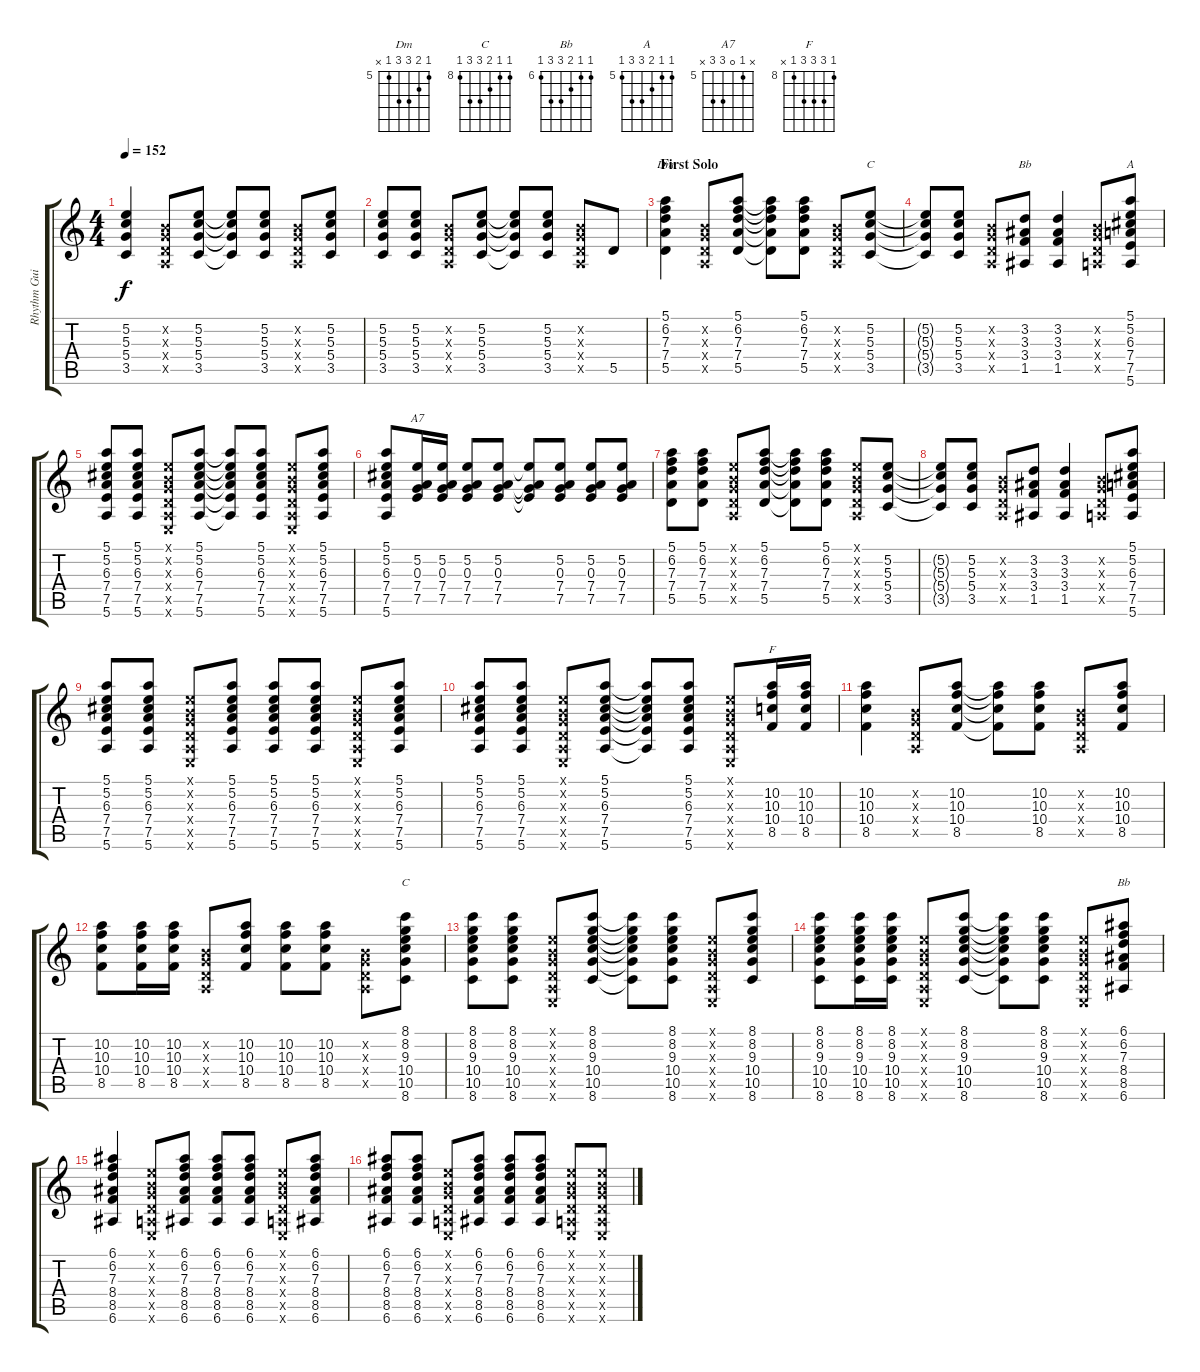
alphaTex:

\track ("Rhythm Guitar" "Rhythm Gui") {instrument electricguitarjazz}
\staff {score tabs}
\tuning (E4 B3 G3 D3 A2 E2) {hide}
\chord ("Dm" 5 6 7 7 5 x) {firstfret 5}
\chord ("C" 3 5 5 5 3 x)
\chord ("Bb" 1 3 3 3 1 x)
\chord ("A" 5 5 6 7 7 5) {firstfret 5}
\chord ("A7" x 5 0 7 7 x) {firstfret 5}
\chord ("F" 8 10 10 10 8 x) {firstfret 8}
\chord ("C" 8 8 9 10 10 8) {firstfret 8}
\chord ("Bb" 6 6 7 8 8 6) {firstfret 6}
\ts (4 4)
\tempo 152
\clef g2
\ks c
(5.2 5.3 5.4 3.5).4{dy f} (0.2{x} 0.3{x} 0.4{x} 0.5{x}).8 (5.2 5.3 5.4 3.5).8 (5.2{t} 5.3{t} 5.4{t} 3.5{t}).8 (5.2 5.3 5.4 3.5).8 (0.2{x} 0.3{x} 0.4{x} 0.5{x}).8 (5.2 5.3 5.4 3.5).8 |
(5.2 5.3 5.4 3.5).8 (5.2 5.3 5.4 3.5).8 (0.2{x} 0.3{x} 0.4{x} 0.5{x}).8 (5.2 5.3 5.4 3.5).8 (5.2{t} 5.3{t} 5.4{t} 3.5{t}).8 (5.2 5.3 5.4 3.5).8 (0.2{x} 0.3{x} 0.4{x} 0.5{x}).8 5.5.8 |
\section ("" "First Solo")
(5.1 6.2 7.3 7.4 5.5).4{ch "Dm"} (0.2{x} 0.3{x} 0.4{x} 0.5{x}).8 (5.1 6.2 7.3 7.4 5.5).8 (5.1{t} 6.2{t} 7.3{t} 7.4{t} 5.5{t}).8 (5.1 6.2 7.3 7.4 5.5).8 (0.2{x} 0.3{x} 0.4{x} 0.5{x}).8 (5.2 5.3 5.4 3.5).8{ch "C"} |
(5.2{t} 5.3{t} 5.4{t} 3.5{t}).8 (5.2 5.3 5.4 3.5).8 (0.2{x} 0.3{x} 0.4{x} 0.5{x}).8 (3.2 3.3 3.4 1.5).8{ch "Bb"} (3.2 3.3 3.4 1.5).4 (0.2{x} 0.3{x} 0.4{x} 0.5{x}).8 (5.1 5.2 6.3 7.4 7.5 5.6).8{ch "A"} |
(5.1 5.2 6.3 7.4 7.5 5.6).8 (5.1 5.2 6.3 7.4 7.5 5.6).8 (0.1{x} 0.2{x} 0.3{x} 0.4{x} 0.5{x} 0.6{x}).8 (5.1 5.2 6.3 7.4 7.5 5.6).8 (5.1{t} 5.2{t} 6.3{t} 7.4{t} 7.5{t} 5.6{t}).8 (5.1 5.2 6.3 7.4 7.5 5.6).8 (0.1{x} 0.2{x} 0.3{x} 0.4{x} 0.5{x} 0.6{x}).8 (5.1 5.2 6.3 7.4 7.5 5.6).8 |
(5.1 5.2 6.3 7.4 7.5 5.6).8 (5.2 0.3 7.4 7.5).16{ch "A7"} (5.2 0.3 7.4 7.5).16 (5.2 0.3 7.4 7.5).8 (5.2 0.3 7.4 7.5).8 (5.2{t} 0.3{t} 7.4{t} 7.5{t}).8 (5.2 0.3 7.4 7.5).8 (5.2 0.3 7.4 7.5).8 (5.2 0.3 7.4 7.5).8 |
(5.1 6.2 7.3 7.4 5.5).8 (5.1 6.2 7.3 7.4 5.5).8 (0.1{x} 0.2{x} 0.3{x} 0.4{x} 0.5{x}).8 (5.1 6.2 7.3 7.4 5.5).8 (5.1{t} 6.2{t} 7.3{t} 7.4{t} 5.5{t}).8 (5.1 6.2 7.3 7.4 5.5).8 (0.1{x} 0.2{x} 0.3{x} 0.4{x} 0.5{x}).8 (5.2 5.3 5.4 3.5).8 |
(5.2{t} 5.3{t} 5.4{t} 3.5{t}).8 (5.2 5.3 5.4 3.5).8 (0.2{x} 0.3{x} 0.4{x} 0.5{x}).8 (3.2 3.3 3.4 1.5).8 (3.2 3.3 3.4 1.5).4 (0.2{x} 0.3{x} 0.4{x} 0.5{x}).8 (5.1 5.2 6.3 7.4 7.5 5.6).8 |
(5.1 5.2 6.3 7.4 7.5 5.6).8 (5.1 5.2 6.3 7.4 7.5 5.6).8 (0.1{x} 0.2{x} 0.3{x} 0.4{x} 0.5{x} 0.6{x}).8 (5.1 5.2 6.3 7.4 7.5 5.6).8 (5.1 5.2 6.3 7.4 7.5 5.6).8 (5.1 5.2 6.3 7.4 7.5 5.6).8 (0.1{x} 0.2{x} 0.3{x} 0.4{x} 0.5{x} 0.6{x}).8 (5.1 5.2 6.3 7.4 7.5 5.6).8 |
(5.1 5.2 6.3 7.4 7.5 5.6).8 (5.1 5.2 6.3 7.4 7.5 5.6).8 (0.1{x} 0.2{x} 0.3{x} 0.4{x} 0.5{x} 0.6{x}).8 (5.1 5.2 6.3 7.4 7.5 5.6).8 (5.1{t} 5.2{t} 6.3{t} 7.4{t} 7.5{t} 5.6{t}).8 (5.1 5.2 6.3 7.4 7.5 5.6).8 (0.1{x} 0.2{x} 0.3{x} 0.4{x} 0.5{x} 0.6{x}).8 (10.2 10.3 10.4 8.5).16{ch "F"} (10.2 10.3 10.4 8.5).16 |
(10.2 10.3 10.4 8.5).4 (0.2{x} 0.3{x} 0.4{x} 0.5{x}).8 (10.2 10.3 10.4 8.5).8 (10.2{t} 10.3{t} 10.4{t} 8.5{t}).8 (10.2 10.3 10.4 8.5).8 (0.2{x} 0.3{x} 0.4{x} 0.5{x}).8 (10.2 10.3 10.4 8.5).8 |
(10.2 10.3 10.4 8.5).8 (10.2 10.3 10.4 8.5).16 (10.2 10.3 10.4 8.5).16 (0.2{x} 0.3{x} 0.4{x} 0.5{x}).8 (10.2 10.3 10.4 8.5).8 (10.2 10.3 10.4 8.5).8 (10.2 10.3 10.4 8.5).8 (0.2{x} 0.3{x} 0.4{x} 0.5{x}).8 (8.1 8.2 9.3 10.4 10.5 8.6).8{ch "C"} |
(8.1 8.2 9.3 10.4 10.5 8.6).8 (8.1 8.2 9.3 10.4 10.5 8.6).8 (0.1{x} 0.2{x} 0.3{x} 0.4{x} 0.5{x} 0.6{x}).8 (8.1 8.2 9.3 10.4 10.5 8.6).8 (8.1{t} 8.2{t} 9.3{t} 10.4{t} 10.5{t} 8.6{t}).8 (8.1 8.2 9.3 10.4 10.5 8.6).8 (0.1{x} 0.2{x} 0.3{x} 0.4{x} 0.5{x} 0.6{x}).8 (8.1 8.2 9.3 10.4 10.5 8.6).8 |
(8.1 8.2 9.3 10.4 10.5 8.6).8 (8.1 8.2 9.3 10.4 10.5 8.6).16 (8.1 8.2 9.3 10.4 10.5 8.6).16 (0.1{x} 0.2{x} 0.3{x} 0.4{x} 0.5{x} 0.6{x}).8 (8.1 8.2 9.3 10.4 10.5 8.6).8 (8.1{t} 8.2{t} 9.3{t} 10.4{t} 10.5{t} 8.6{t}).8 (8.1 8.2 9.3 10.4 10.5 8.6).8 (0.1{x} 0.2{x} 0.3{x} 0.4{x} 0.5{x} 0.6{x}).8 (6.1 6.2 7.3 8.4 8.5 6.6).8{ch "Bb"} |
(6.1 6.2 7.3 8.4 8.5 6.6).4 (0.1{x} 0.2{x} 0.3{x} 0.4{x} 0.5{x} 0.6{x}).8 (6.1 6.2 7.3 8.4 8.5 6.6).8 (6.1 6.2 7.3 8.4 8.5 6.6).8 (6.1 6.2 7.3 8.4 8.5 6.6).8 (0.1{x} 0.2{x} 0.3{x} 0.4{x} 0.5{x} 0.6{x}).8 (6.1 6.2 7.3 8.4 8.5 6.6).8 |
(6.1 6.2 7.3 8.4 8.5 6.6).8 (6.1 6.2 7.3 8.4 8.5 6.6).8 (0.1{x} 0.2{x} 0.3{x} 0.4{x} 0.5{x} 0.6{x}).8 (6.1 6.2 7.3 8.4 8.5 6.6).8 (6.1 6.2 7.3 8.4 8.5 6.6).8 (6.1 6.2 7.3 8.4 8.5 6.6).8 (0.1{x} 0.2{x} 0.3{x} 0.4{x} 0.5{x} 0.6{x}).8 (0.1{x} 0.2{x} 0.3{x} 0.4{x} 0.5{x} 0.6{x}).8
